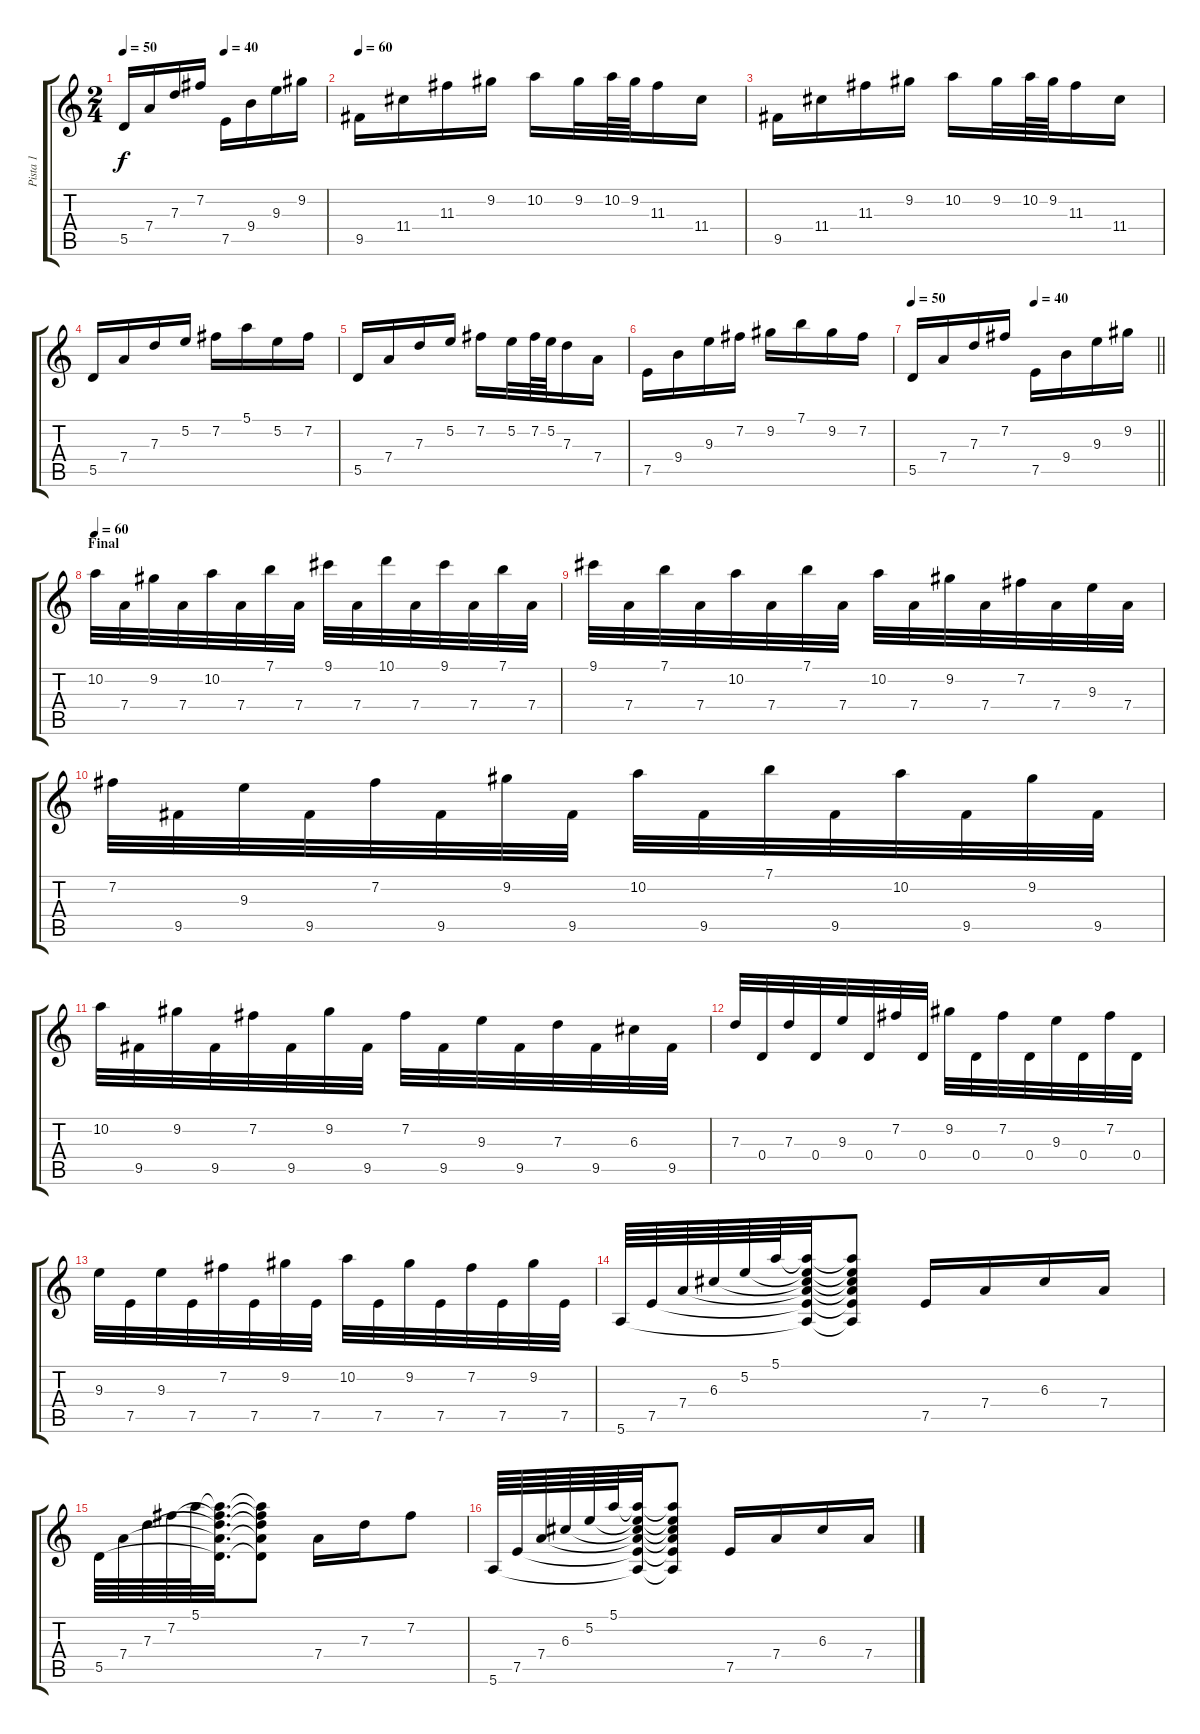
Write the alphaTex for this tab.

\track ("Pista 1" "Pista 1") {instrument acousticguitarnylon}
\staff {score tabs}
\tuning (E4 B3 G3 D3 A2 E2) {hide}
\ts (2 4)
\tempo 50
\tempo (40 0.5)
\clef g2
\ks c
5.5.16{dy f} 7.4.16 7.3.16 7.2.16 7.5.16 9.4.16 9.3.16 9.2.16 |
\tempo 60
9.5.16 11.4.16 11.3.16 9.2.16 10.2.16 9.2.32 10.2.64 9.2.64 11.3.16 11.4.16 |
9.5.16 11.4.16 11.3.16 9.2.16 10.2.16 9.2.32 10.2.64 9.2.64 11.3.16 11.4.16 |
5.5.16 7.4.16 7.3.16 5.2.16 7.2.16 5.1.16 5.2.16 7.2.16 |
5.5.16 7.4.16 7.3.16 5.2.16 7.2.16 5.2.32 7.2.64 5.2.64 7.3.16 7.4.16 |
7.5.16 9.4.16 9.3.16 7.2.16 9.2.16 7.1.16 9.2.16 7.2.16 |
\tempo 50
\tempo (40 0.5)
\barLineRight lightlight
5.5.16 7.4.16 7.3.16 7.2.16 7.5.16 9.4.16 9.3.16 9.2.16 |
\section ("" "Final")
\tempo 60
10.2.32 7.4.32 9.2.32 7.4.32 10.2.32 7.4.32 7.1.32 7.4.32 9.1.32 7.4.32 10.1.32 7.4.32 9.1.32 7.4.32 7.1.32 7.4.32 |
9.1.32 7.4.32 7.1.32 7.4.32 10.2.32 7.4.32 7.1.32 7.4.32 10.2.32 7.4.32 9.2.32 7.4.32 7.2.32 7.4.32 9.3.32 7.4.32 |
7.2.32 9.5.32 9.3.32 9.5.32 7.2.32 9.5.32 9.2.32 9.5.32 10.2.32 9.5.32 7.1.32 9.5.32 10.2.32 9.5.32 9.2.32 9.5.32 |
10.2.32 9.5.32 9.2.32 9.5.32 7.2.32 9.5.32 9.2.32 9.5.32 7.2.32 9.5.32 9.3.32 9.5.32 7.3.32 9.5.32 6.3.32 9.5.32 |
7.3.32 0.4.32 7.3.32 0.4.32 9.3.32 0.4.32 7.2.32 0.4.32 9.2.32 0.4.32 7.2.32 0.4.32 9.3.32 0.4.32 7.2.32 0.4.32 |
9.3.32 7.5.32 9.3.32 7.5.32 7.2.32 7.5.32 9.2.32 7.5.32 10.2.32 7.5.32 9.2.32 7.5.32 7.2.32 7.5.32 9.2.32 7.5.32 |
5.6.64 7.5.64 7.4.64 6.3.64 5.2.64 5.1.64 (5.1{t} 5.2{t} 6.3{t} 7.4{t} 7.5{t} 5.6{t}).32 (5.1{t} 5.2{t} 6.3{t} 7.4{t} 7.5{t} 5.6{t}).8 7.5.16 7.4.16 6.3.16 7.4.16 |
5.5.64 7.4.64 7.3.64 7.2.64 5.1.64 (5.1{t} 7.2{t} 7.3{t} 7.4{t} 5.5{t}).32{d} (5.1{t} 7.2{t} 7.3{t} 7.4{t} 5.5{t}).8 7.4.16 7.3.16 7.2.8 |
5.6.64 7.5.64 7.4.64 6.3.64 5.2.64 5.1.64 (5.1{t} 5.2{t} 6.3{t} 7.4{t} 7.5{t} 5.6{t}).32 (5.1{t} 5.2{t} 6.3{t} 7.4{t} 7.5{t} 5.6{t}).8 7.5.16 7.4.16 6.3.16 7.4.16
